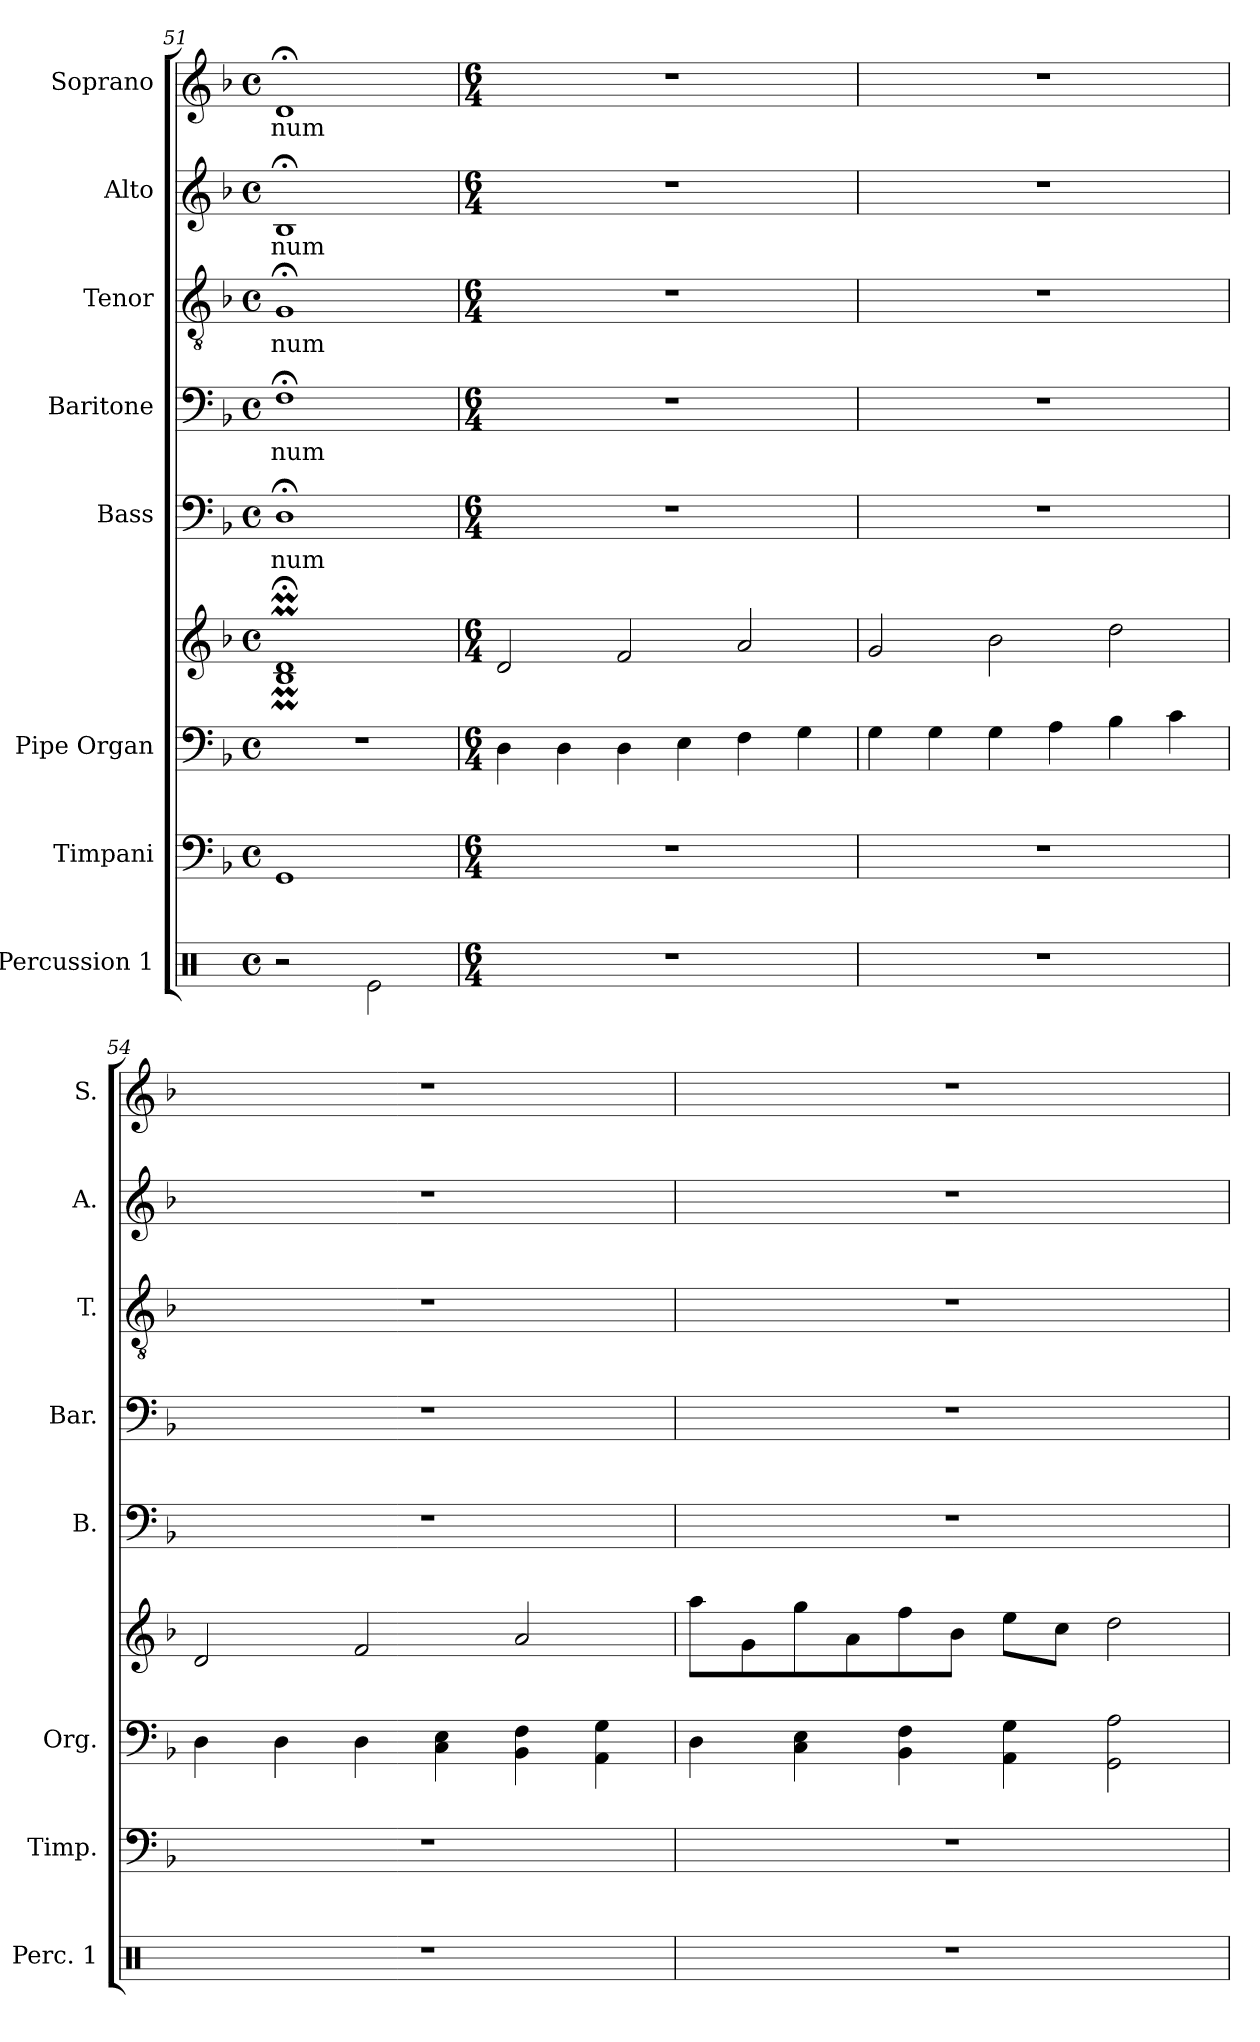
**kern	**kern	**kern	**kern	**kern	**text	**kern	**text	**kern	**text	**kern	**text	**kern	**text
*part8	*part7	*part6	*part6	*part5	*part5	*part4	*part4	*part3	*part3	*part2	*part2	*part1	*part1
*staff9	*staff8	*staff7	*staff6	*staff5	*staff5	*staff4	*staff4	*staff3	*staff3	*staff2	*staff2	*staff1	*staff1
*I"Percussion 1	*I"Timpani	*I"Pipe Organ	*	*I"Bass	*	*I"Baritone	*	*I"Tenor	*	*I"Alto	*	*I"Soprano	*
*I'Perc. 1	*I'Timp.	*I'Org.	*	*I'B.	*	*I'Bar.	*	*I'T.	*	*I'A.	*	*I'S.	*
*clefX	*clefF4	*clefF4	*clefG2	*clefF4	*	*clefF4	*	*clefGv2	*	*clefG2	*	*clefG2	*
*k[]	*k[b-]	*k[b-]	*k[b-]	*k[b-]	*	*k[b-]	*	*k[b-]	*	*k[b-]	*	*k[b-]	*
*M4/4	*M4/4	*M4/4	*M4/4	*M4/4	*	*M4/4	*	*M4/4	*	*M4/4	*	*M4/4	*
*met(c)	*met(c)	*met(c)	*met(c)	*met(c)	*	*met(c)	*	*met(c)	*	*met(c)	*	*met(c)	*
=51	=51	=51	=51	=51	=51	=51	=51	=51	=51	=51	=51	=51	=51
!	!	!	!	!	!LO:LY:b	!	!LO:LY:b	!	!LO:LY:b	!	!LO:LY:b	!	!LO:LY:b
2r	1GG	1r	1B-;<MZ 1d;<MZ	1D;<Z	-num	1F;<Z	-num	1G;<Z	-num	1B-;<Z	-num	1d;<Z	-num
2Re\	.	.	.	.	.	.	.	.	.	.	.	.	.
=52	=52	=52	=52	=52	=52	=52	=52	=52	=52	=52	=52	=52	=52
*M6/4	*M6/4	*M6/4	*M6/4	*M6/4	*	*M6/4	*	*M6/4	*	*M6/4	*	*M6/4	*
*	*	*	*	*	*	*	*	*	*	*	*	*MM80	*
1.r	1.r	4D\	2d/	1.r	.	1.r	.	1.r	.	1.r	.	1.r	.
.	.	4D\	.	.	.	.	.	.	.	.	.	.	.
.	.	4D\	2f/	.	.	.	.	.	.	.	.	.	.
.	.	4E\	.	.	.	.	.	.	.	.	.	.	.
.	.	4F\	2a/	.	.	.	.	.	.	.	.	.	.
.	.	4G\	.	.	.	.	.	.	.	.	.	.	.
=53	=53	=53	=53	=53	=53	=53	=53	=53	=53	=53	=53	=53	=53
1.r	1.r	4G\	2g/	1.r	.	1.r	.	1.r	.	1.r	.	1.r	.
.	.	4G\	.	.	.	.	.	.	.	.	.	.	.
.	.	4G\	2b-\	.	.	.	.	.	.	.	.	.	.
.	.	4A\	.	.	.	.	.	.	.	.	.	.	.
.	.	4B-\	2dd\	.	.	.	.	.	.	.	.	.	.
.	.	4c\	.	.	.	.	.	.	.	.	.	.	.
=54	=54	=54	=54	=54	=54	=54	=54	=54	=54	=54	=54	=54	=54
1.r	1.r	4D\	2d/	1.r	.	1.r	.	1.r	.	1.r	.	1.r	.
.	.	4D\	.	.	.	.	.	.	.	.	.	.	.
.	.	4D\	2f/	.	.	.	.	.	.	.	.	.	.
.	.	4C\ 4E\	.	.	.	.	.	.	.	.	.	.	.
.	.	4BB-\ 4F\	2a/	.	.	.	.	.	.	.	.	.	.
.	.	4AA\ 4G\	.	.	.	.	.	.	.	.	.	.	.
!!LO:PB:g=z
=55	=55	=55	=55	=55	=55	=55	=55	=55	=55	=55	=55	=55	=55
1.r	1.r	4D\	8aa\L	1.r	.	1.r	.	1.r	.	1.r	.	1.r	.
.	.	.	8g\	.	.	.	.	.	.	.	.	.	.
.	.	4C\ 4E\	8gg\	.	.	.	.	.	.	.	.	.	.
.	.	.	8a\	.	.	.	.	.	.	.	.	.	.
.	.	4BB-\ 4F\	8ff\	.	.	.	.	.	.	.	.	.	.
.	.	.	8b-\J	.	.	.	.	.	.	.	.	.	.
.	.	4AA\ 4G\	8ee\L	.	.	.	.	.	.	.	.	.	.
.	.	.	8cc\J	.	.	.	.	.	.	.	.	.	.
.	.	2GG\ 2A\	2dd\	.	.	.	.	.	.	.	.	.	.
=	=	=	=	=	=	=	=	=	=	=	=	=	=
*-	*-	*-	*-	*-	*-	*-	*-	*-	*-	*-	*-	*-	*-
